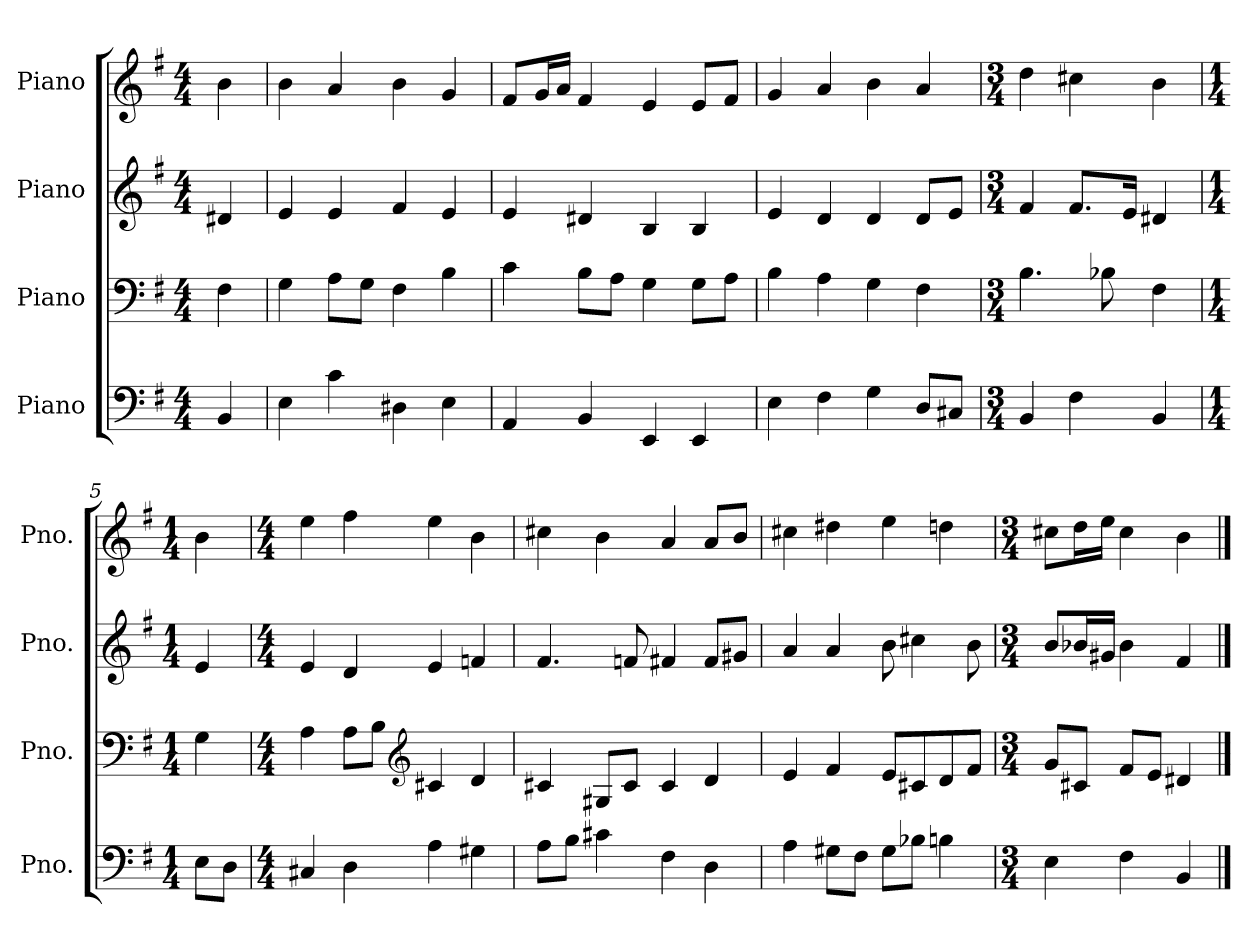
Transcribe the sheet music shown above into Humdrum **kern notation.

**kern	**kern	**kern	**kern
*part4	*part3	*part2	*part1
*staff4	*staff3	*staff2	*staff1
*I"Piano	*I"Piano	*I"Piano	*I"Piano
*I'Pno.	*I'Pno.	*I'Pno.	*I'Pno.
*clefF4	*clefF4	*clefG2	*clefG2
*k[f#]	*k[f#]	*k[f#]	*k[f#]
*M4/4	*M4/4	*M4/4	*M4/4
*MM120	*MM120	*MM120	*MM120
=	=	=	=
4BB/	4F#\	4d#X/	4b\
=1	=1	=1	=1
4E\	4G\	4e/	4b\
4c\	8A\L	4e/	4a/
.	8G\J	.	.
4D#X\	4F#\	4f#/	4b\
4E\	4B\	4e/	4g/
=2	=2	=2	=2
4AA/	4c\	4e/	8f#/L
.	.	.	16g/L
.	.	.	16a/JJ
4BB/	8B\L	4d#X/	4f#/
.	8A\J	.	.
4EE/	4G\	4B/	4e/
4EE/	8G\L	4B/	8e/L
.	8A\J	.	8f#/J
=3	=3	=3	=3
4E\	4B\	4e/	4g/
4F#\	4A\	4d/	4a/
4G\	4G\	4d/	4b\
8D/L	4F#\	8d/L	4a/
8C#X/J	.	8e/J	.
=4	=4	=4	=4
*M3/4	*M3/4	*M3/4	*M3/4
4BB/	4.B\	4f#/	4dd\
4F#\	.	8.f#/L	4cc#X\
.	8B-X\	.	.
.	.	16e/Jk	.
4BB/	4F#\	4d#X/	4b\
=5	=5	=5	=5
*M1/4	*M1/4	*M1/4	*M1/4
8E\L	4G\	4e/	4b\
8D\J	.	.	.
!!LO:LB:g=z
=6	=6	=6	=6
*M4/4	*M4/4	*M4/4	*M4/4
4C#X/	4A\	4e/	4ee\
4D\	8A\L	4d/	4ff#\
.	8B\J	.	.
*	*clefG2	*	*
4A\	4c#X/	4e/	4ee\
4G#X\	4d/	4fn/	4b\
=7	=7	=7	=7
8A\L	4c#X/	4.f#/	4cc#X\
8B\J	.	.	.
4c#X\	8G#X/L	.	4b\
.	8c#/J	8fn/	.
4F#\	4c#/	4f#X/	4a/
4D\	4d/	8f#/L	8a/L
.	.	8g#X/J	8b/J
=8	=8	=8	=8
4A\	4e/	4a/	4cc#X\
8G#X\L	4f#/	4a/	4dd#X\
8F#\J	.	.	.
8G#\L	8e/L	8b\	4ee\
8B-X\J	8c#X/	4cc#X\	.
4Bn\	8d/	.	4ddn\
.	8f#/J	8b\	.
=9	=9	=9	=9
*M3/4	*M3/4	*M3/4	*M3/4
4E\	8g/L	8b/L	8cc#X\L
.	8c#X/J	16b-X/L	16dd\L
.	.	16g#X/JJ	16ee\JJ
4F#\	8f#/L	4b-\	4cc#\
.	8e/J	.	.
4BB/	4d#X/	4f#/	4b\
==	==	==	==
*-	*-	*-	*-
